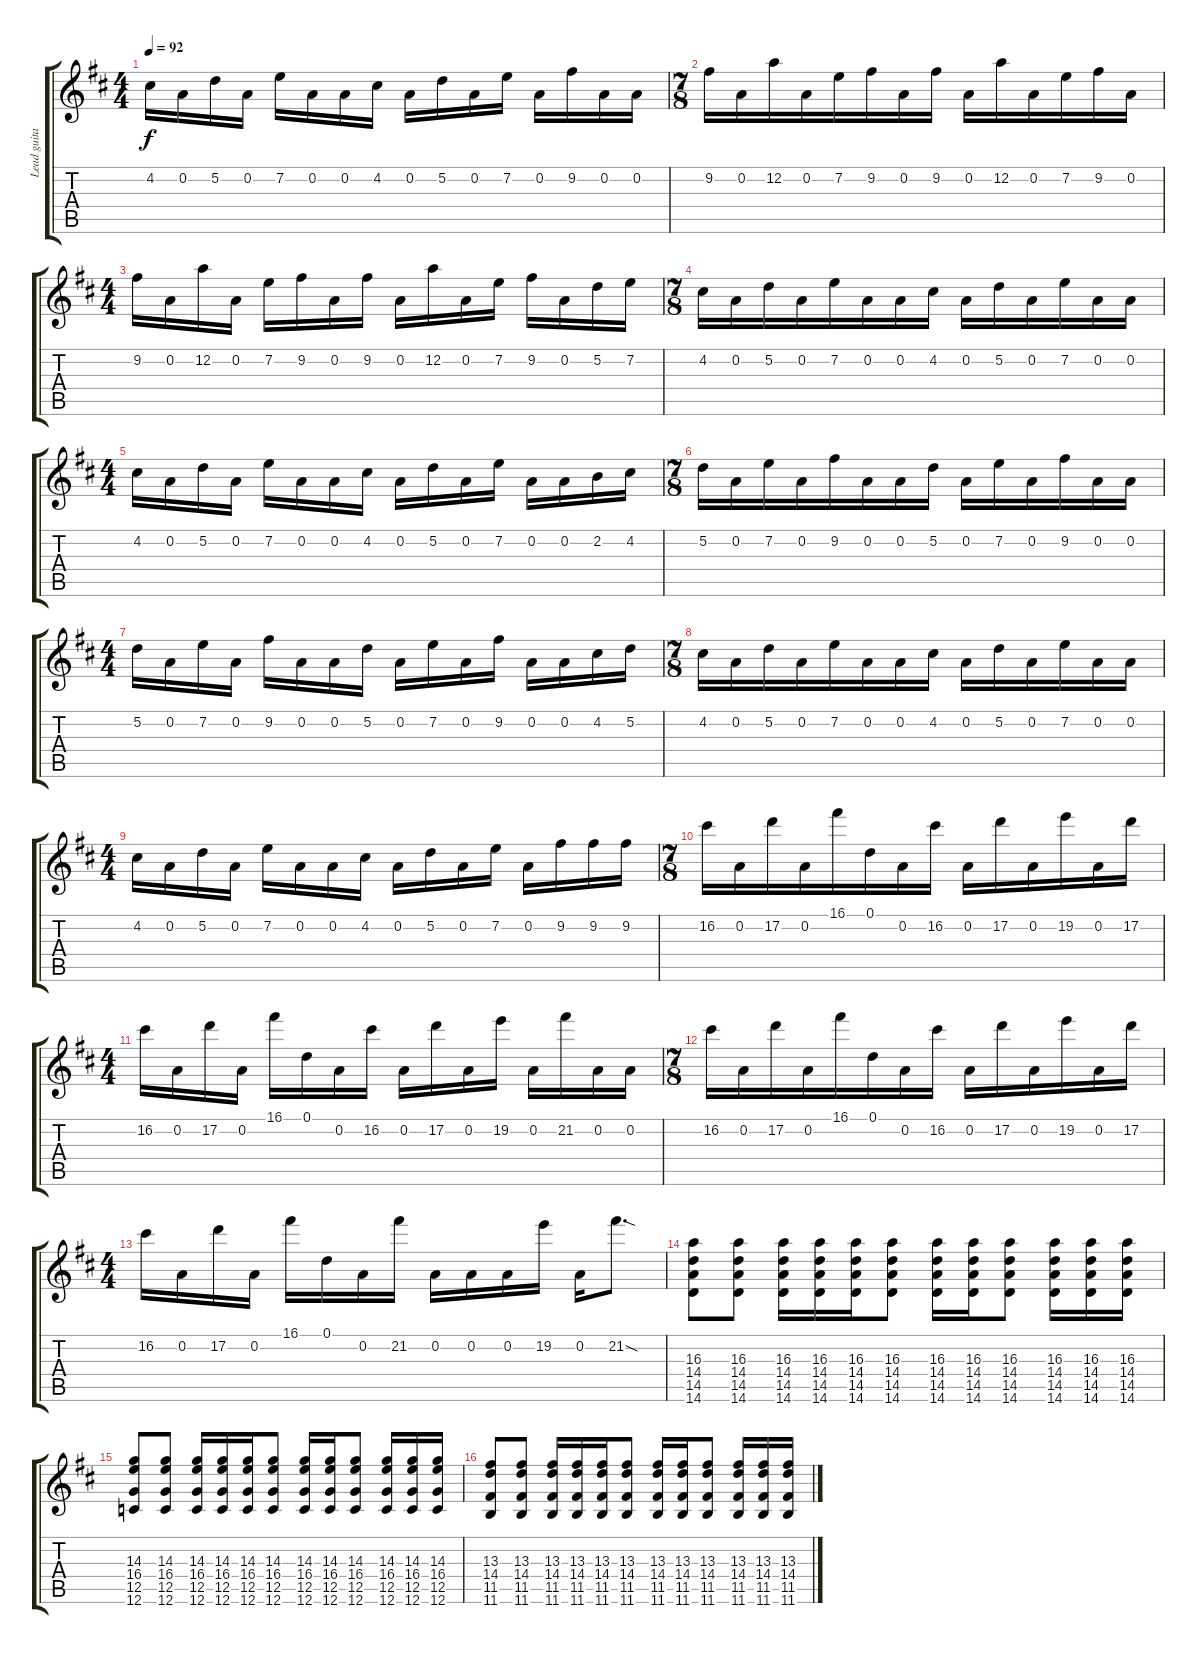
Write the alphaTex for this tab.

\track ("Lead guitar" "Lead guita") {instrument overdrivenguitar}
\staff {score tabs}
\tuning (D4 A3 F3 C3 G2 C2) {hide}
\ts (4 4)
\tempo 92
\clef g2
\ks d
4.2.16{dy f} 0.2.16 5.2.16 0.2.16 7.2.16 0.2.16 0.2.16 4.2.16 0.2.16 5.2.16 0.2.16 7.2.16 0.2.16 9.2.16 0.2.16 0.2.16 |
\ts (7 8)
9.2.16 0.2.16 12.2.16 0.2.16 7.2.16 9.2.16 0.2.16 9.2.16 0.2.16 12.2.16 0.2.16 7.2.16 9.2.16 0.2.16 |
\ts (4 4)
9.2.16 0.2.16 12.2.16 0.2.16 7.2.16 9.2.16 0.2.16 9.2.16 0.2.16 12.2.16 0.2.16 7.2.16 9.2.16 0.2.16 5.2.16 7.2.16 |
\ts (7 8)
4.2.16 0.2.16 5.2.16 0.2.16 7.2.16 0.2.16 0.2.16 4.2.16 0.2.16 5.2.16 0.2.16 7.2.16 0.2.16 0.2.16 |
\ts (4 4)
4.2.16 0.2.16 5.2.16 0.2.16 7.2.16 0.2.16 0.2.16 4.2.16 0.2.16 5.2.16 0.2.16 7.2.16 0.2.16 0.2.16 2.2.16 4.2.16 |
\ts (7 8)
5.2.16 0.2.16 7.2.16 0.2.16 9.2.16 0.2.16 0.2.16 5.2.16 0.2.16 7.2.16 0.2.16 9.2.16 0.2.16 0.2.16 |
\ts (4 4)
5.2.16 0.2.16 7.2.16 0.2.16 9.2.16 0.2.16 0.2.16 5.2.16 0.2.16 7.2.16 0.2.16 9.2.16 0.2.16 0.2.16 4.2.16 5.2.16 |
\ts (7 8)
4.2.16 0.2.16 5.2.16 0.2.16 7.2.16 0.2.16 0.2.16 4.2.16 0.2.16 5.2.16 0.2.16 7.2.16 0.2.16 0.2.16 |
\ts (4 4)
4.2.16 0.2.16 5.2.16 0.2.16 7.2.16 0.2.16 0.2.16 4.2.16 0.2.16 5.2.16 0.2.16 7.2.16 0.2.16 9.2.16 9.2.16 9.2.16 |
\ts (7 8)
16.2.16 0.2.16 17.2.16 0.2.16 16.1.16 0.1.16 0.2.16 16.2.16 0.2.16 17.2.16 0.2.16 19.2.16 0.2.16 17.2.16 |
\ts (4 4)
16.2.16 0.2.16 17.2.16 0.2.16 16.1.16 0.1.16 0.2.16 16.2.16 0.2.16 17.2.16 0.2.16 19.2.16 0.2.16 21.2.16 0.2.16 0.2.16 |
\ts (7 8)
16.2.16 0.2.16 17.2.16 0.2.16 16.1.16 0.1.16 0.2.16 16.2.16 0.2.16 17.2.16 0.2.16 19.2.16 0.2.16 17.2.16 |
\ts (4 4)
16.2.16 0.2.16 17.2.16 0.2.16 16.1.16 0.1.16 0.2.16 21.2.16 0.2.16 0.2.16 0.2.16 19.2.16 0.2.16 21.2{sod}.8{d} |
(16.3 14.4 14.5 14.6).8 (16.3 14.4 14.5 14.6).8 (16.3 14.4 14.5 14.6).16 (16.3 14.4 14.5 14.6).16 (16.3 14.4 14.5 14.6).16 (16.3 14.4 14.5 14.6).8 (16.3 14.4 14.5 14.6).16 (16.3 14.4 14.5 14.6).16 (16.3 14.4 14.5 14.6).8 (16.3 14.4 14.5 14.6).16 (16.3 14.4 14.5 14.6).16 (16.3 14.4 14.5 14.6).16 |
(14.3 16.4 12.5 12.6).8 (14.3 16.4 12.5 12.6).8 (14.3 16.4 12.5 12.6).16 (14.3 16.4 12.5 12.6).16 (14.3 16.4 12.5 12.6).16 (14.3 16.4 12.5 12.6).8 (14.3 16.4 12.5 12.6).16 (14.3 16.4 12.5 12.6).16 (14.3 16.4 12.5 12.6).8 (14.3 16.4 12.5 12.6).16 (14.3 16.4 12.5 12.6).16 (14.3 16.4 12.5 12.6).16 |
(13.3 14.4 11.5 11.6).8 (13.3 14.4 11.5 11.6).8 (13.3 14.4 11.5 11.6).16 (13.3 14.4 11.5 11.6).16 (13.3 14.4 11.5 11.6).16 (13.3 14.4 11.5 11.6).8 (13.3 14.4 11.5 11.6).16 (13.3 14.4 11.5 11.6).16 (13.3 14.4 11.5 11.6).8 (13.3 14.4 11.5 11.6).16 (13.3 14.4 11.5 11.6).16 (13.3 14.4 11.5 11.6).16
